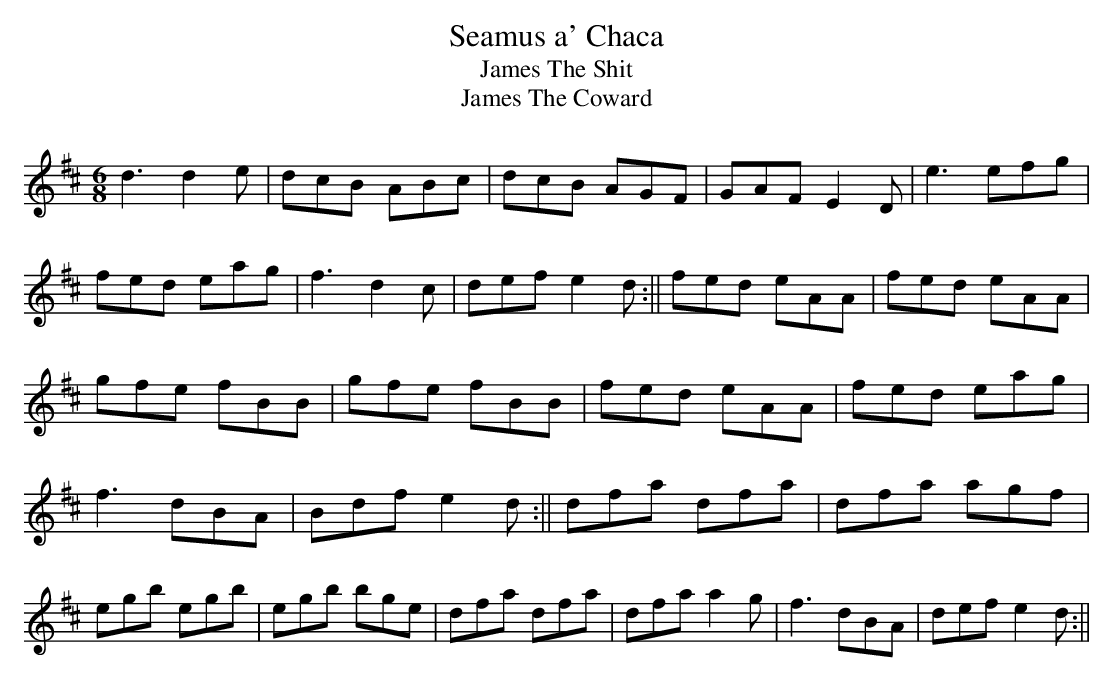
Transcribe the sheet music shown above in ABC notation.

X:1
T:Seamus a' Chaca
T:James The Shit
T:James The Coward
M:6/8
L:1/8
K:D
d3 d2e|dcB ABc|dcB AGF|GAF E2D|\
e3 efg|fed eag|f3 d2c|def e2d:||\
fed eAA|fed eAA|gfe fBB|gfe fBB|\
fed eAA|fed eag|f3 dBA|Bdf e2d:||\
dfa dfa|dfa agf|egb egb|egb bge|\
dfa dfa|dfa a2g|f3 dBA|def e2d:||\
